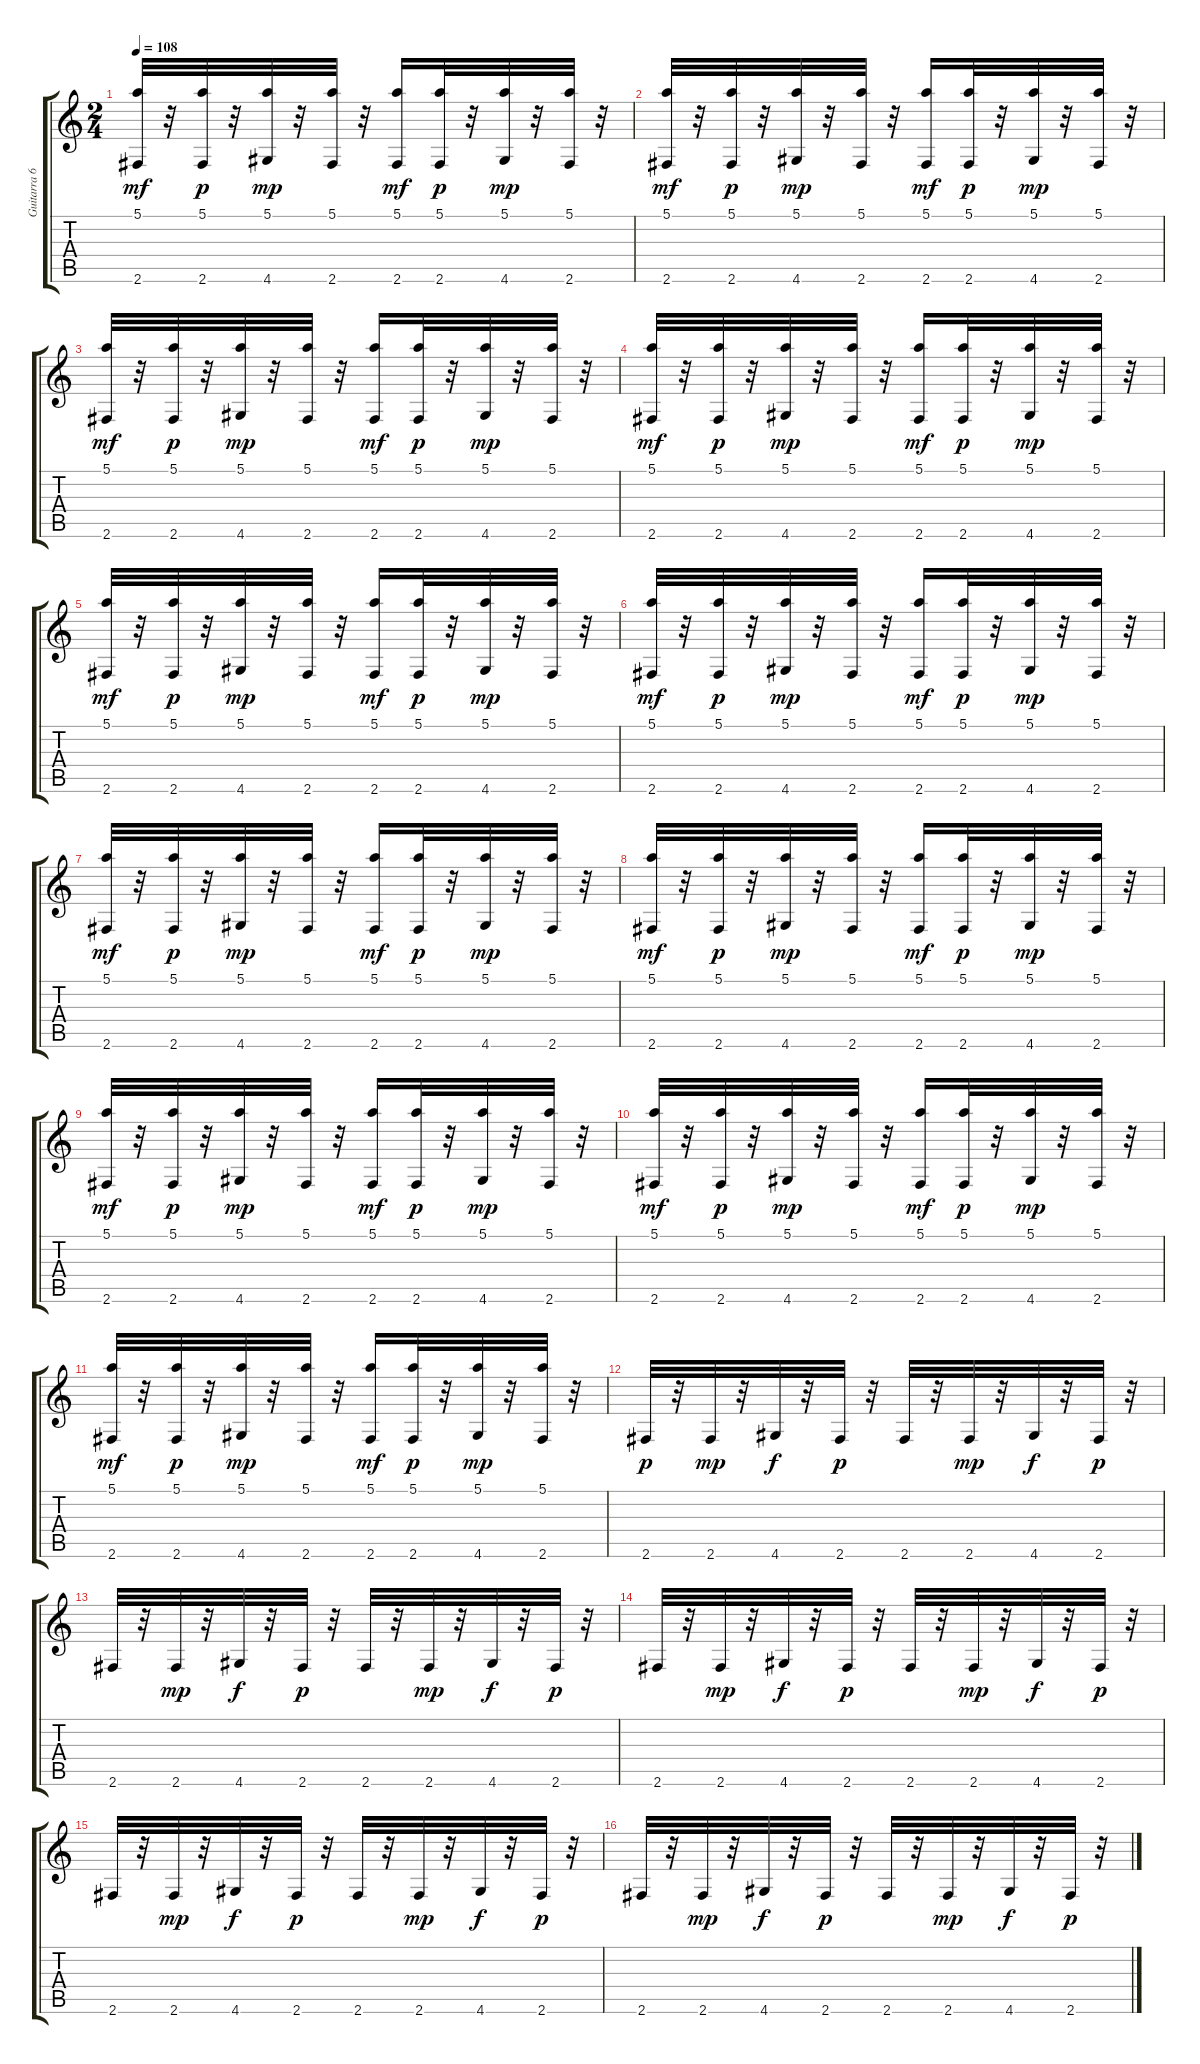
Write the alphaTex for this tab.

\track ("Guitarra 6" "Guitarra 6") {instrument acousticguitarsteel}
\staff {score tabs}
\tuning (E4 B3 G3 D3 A2 E2) {hide}
\ts (2 4)
\tempo 108
\clef g2
\ks c
(5.1 2.6).32{dy mf} r.32 (5.1 2.6).32{dy p} r.32 (5.1 4.6).32{dy mp} r.32 (5.1 2.6).32 r.32 (5.1 2.6).16{dy mf} (5.1 2.6).32{dy p} r.32 (5.1 4.6).32{dy mp} r.32 (5.1 2.6).32 r.32 |
(5.1 2.6).32{dy mf} r.32 (5.1 2.6).32{dy p} r.32 (5.1 4.6).32{dy mp} r.32 (5.1 2.6).32 r.32 (5.1 2.6).16{dy mf} (5.1 2.6).32{dy p} r.32 (5.1 4.6).32{dy mp} r.32 (5.1 2.6).32 r.32 |
(5.1 2.6).32{dy mf} r.32 (5.1 2.6).32{dy p} r.32 (5.1 4.6).32{dy mp} r.32 (5.1 2.6).32 r.32 (5.1 2.6).16{dy mf} (5.1 2.6).32{dy p} r.32 (5.1 4.6).32{dy mp} r.32 (5.1 2.6).32 r.32 |
(5.1 2.6).32{dy mf} r.32 (5.1 2.6).32{dy p} r.32 (5.1 4.6).32{dy mp} r.32 (5.1 2.6).32 r.32 (5.1 2.6).16{dy mf} (5.1 2.6).32{dy p} r.32 (5.1 4.6).32{dy mp} r.32 (5.1 2.6).32 r.32 |
(5.1 2.6).32{dy mf} r.32 (5.1 2.6).32{dy p} r.32 (5.1 4.6).32{dy mp} r.32 (5.1 2.6).32 r.32 (5.1 2.6).16{dy mf} (5.1 2.6).32{dy p} r.32 (5.1 4.6).32{dy mp} r.32 (5.1 2.6).32 r.32 |
(5.1 2.6).32{dy mf} r.32 (5.1 2.6).32{dy p} r.32 (5.1 4.6).32{dy mp} r.32 (5.1 2.6).32 r.32 (5.1 2.6).16{dy mf} (5.1 2.6).32{dy p} r.32 (5.1 4.6).32{dy mp} r.32 (5.1 2.6).32 r.32 |
(5.1 2.6).32{dy mf} r.32 (5.1 2.6).32{dy p} r.32 (5.1 4.6).32{dy mp} r.32 (5.1 2.6).32 r.32 (5.1 2.6).16{dy mf} (5.1 2.6).32{dy p} r.32 (5.1 4.6).32{dy mp} r.32 (5.1 2.6).32 r.32 |
(5.1 2.6).32{dy mf} r.32 (5.1 2.6).32{dy p} r.32 (5.1 4.6).32{dy mp} r.32 (5.1 2.6).32 r.32 (5.1 2.6).16{dy mf} (5.1 2.6).32{dy p} r.32 (5.1 4.6).32{dy mp} r.32 (5.1 2.6).32 r.32 |
(5.1 2.6).32{dy mf} r.32 (5.1 2.6).32{dy p} r.32 (5.1 4.6).32{dy mp} r.32 (5.1 2.6).32 r.32 (5.1 2.6).16{dy mf} (5.1 2.6).32{dy p} r.32 (5.1 4.6).32{dy mp} r.32 (5.1 2.6).32 r.32 |
(5.1 2.6).32{dy mf} r.32 (5.1 2.6).32{dy p} r.32 (5.1 4.6).32{dy mp} r.32 (5.1 2.6).32 r.32 (5.1 2.6).16{dy mf} (5.1 2.6).32{dy p} r.32 (5.1 4.6).32{dy mp} r.32 (5.1 2.6).32 r.32 |
(5.1 2.6).32{dy mf} r.32 (5.1 2.6).32{dy p} r.32 (5.1 4.6).32{dy mp} r.32 (5.1 2.6).32 r.32 (5.1 2.6).16{dy mf} (5.1 2.6).32{dy p} r.32 (5.1 4.6).32{dy mp} r.32 (5.1 2.6).32 r.32 |
2.6.32{dy p} r.32 2.6.32{dy mp} r.32 4.6.32{dy f} r.32 2.6.32{dy p} r.32 2.6.32 r.32 2.6.32{dy mp} r.32 4.6.32{dy f} r.32 2.6.32{dy p} r.32 |
2.6.32 r.32 2.6.32{dy mp} r.32 4.6.32{dy f} r.32 2.6.32{dy p} r.32 2.6.32 r.32 2.6.32{dy mp} r.32 4.6.32{dy f} r.32 2.6.32{dy p} r.32 |
2.6.32 r.32 2.6.32{dy mp} r.32 4.6.32{dy f} r.32 2.6.32{dy p} r.32 2.6.32 r.32 2.6.32{dy mp} r.32 4.6.32{dy f} r.32 2.6.32{dy p} r.32 |
2.6.32 r.32 2.6.32{dy mp} r.32 4.6.32{dy f} r.32 2.6.32{dy p} r.32 2.6.32 r.32 2.6.32{dy mp} r.32 4.6.32{dy f} r.32 2.6.32{dy p} r.32 |
2.6.32 r.32 2.6.32{dy mp} r.32 4.6.32{dy f} r.32 2.6.32{dy p} r.32 2.6.32 r.32 2.6.32{dy mp} r.32 4.6.32{dy f} r.32 2.6.32{dy p} r.32
